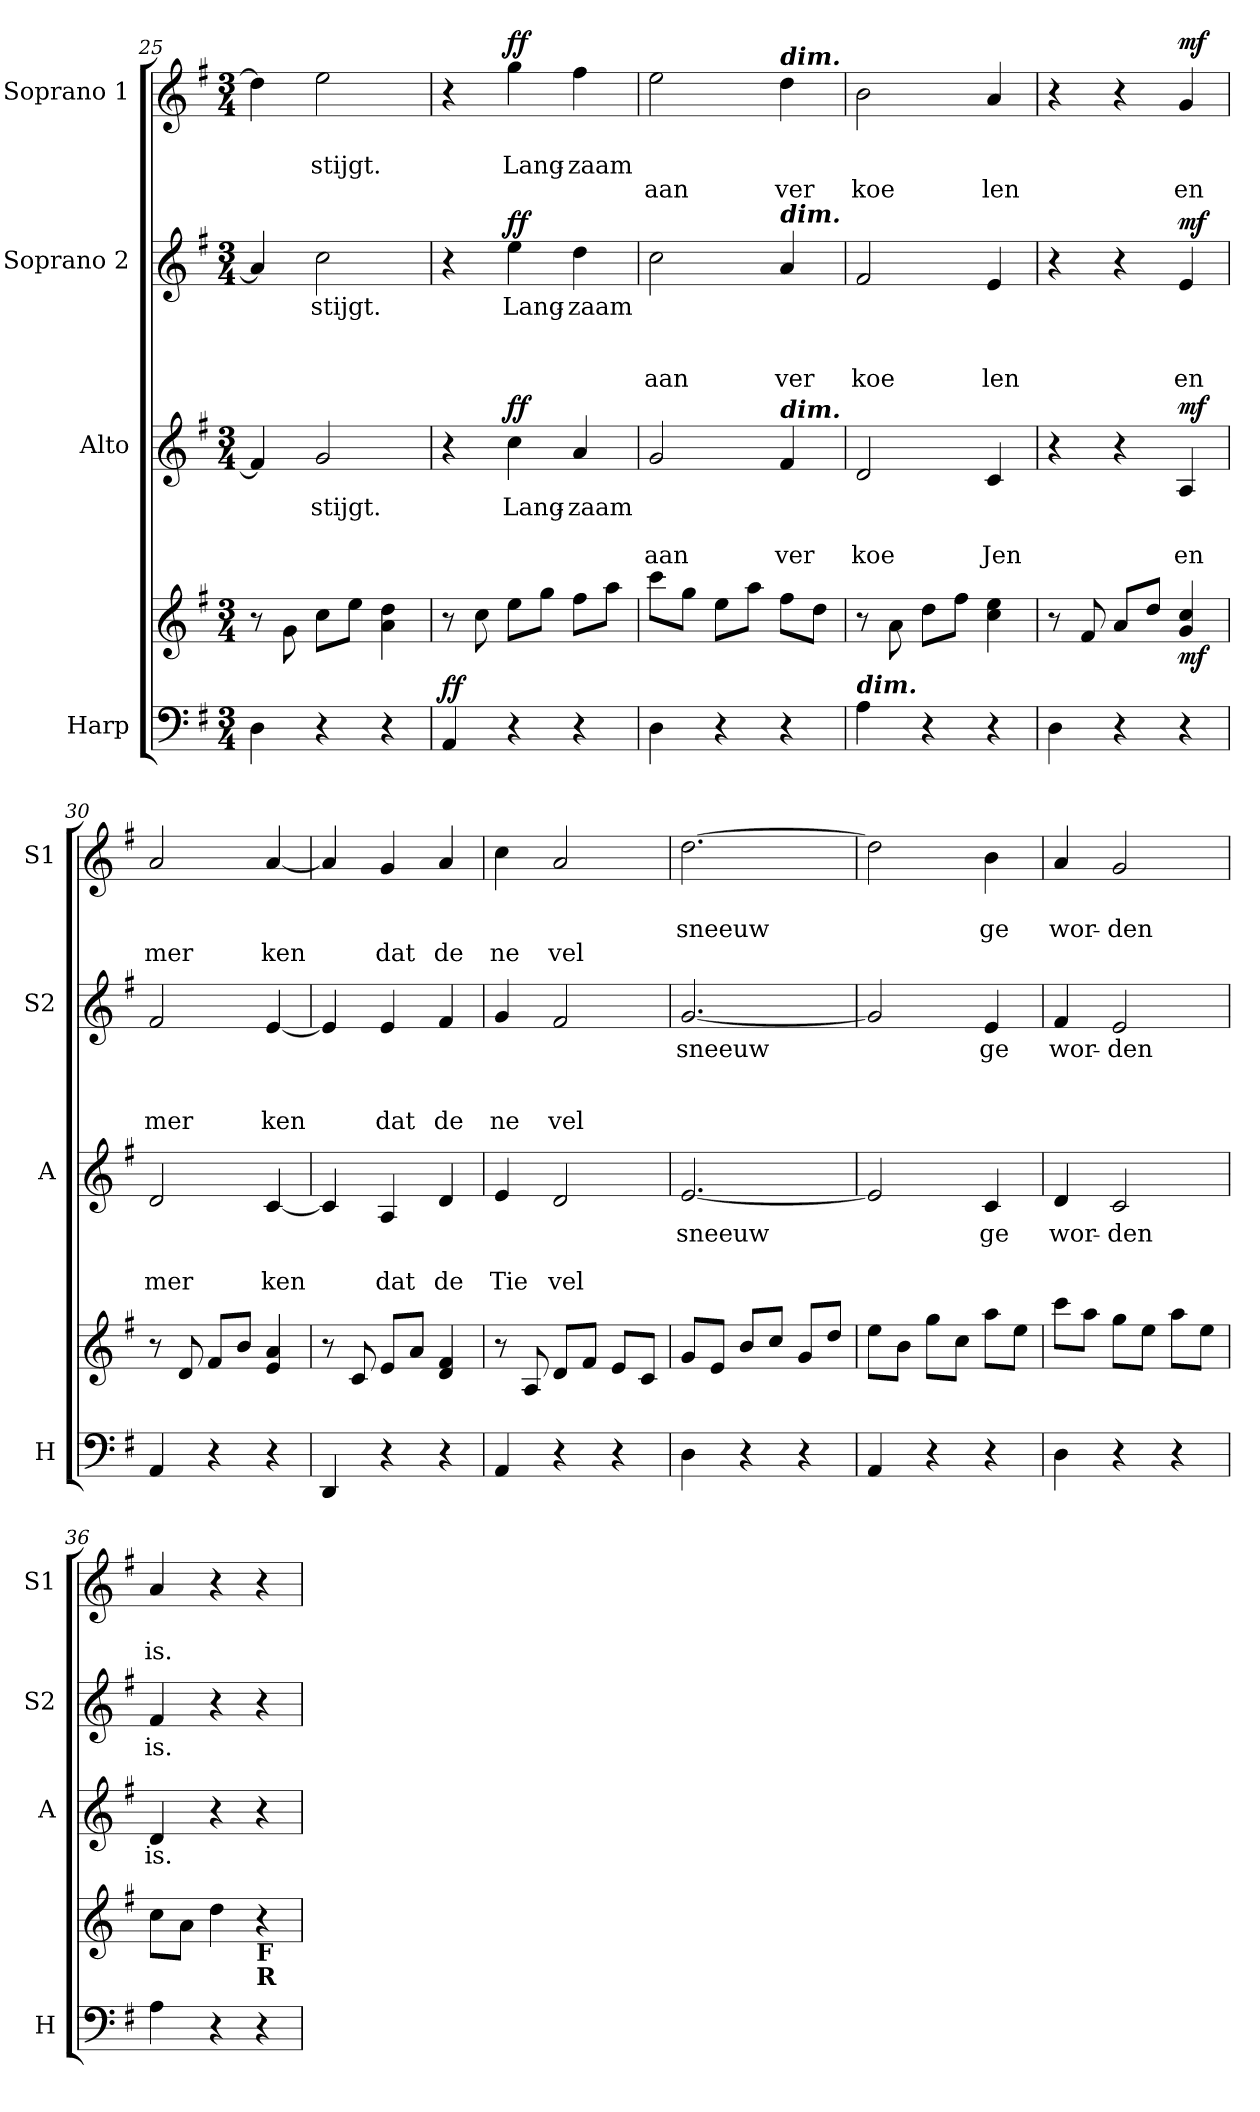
**kern	**kern	**dynam	**kern	**text	**text	**text	**dynam	**kern	**text	**text	**text	**text	**dynam	**kern	**text	**text	**text	**dynam
*part4	*part4	*part4	*part3	*part3	*part3	*part3	*part3	*part2	*part2	*part2	*part2	*part2	*part2	*part1	*part1	*part1	*part1	*part1
*staff5	*staff4	*staff4/5	*staff3	*staff3	*staff3	*staff3	*staff3	*staff2	*staff2	*staff2	*staff2	*staff2	*staff2	*staff1	*staff1	*staff1	*staff1	*staff1
*I"Harp	*	*	*I"Alto	*	*	*	*	*I"Soprano 2	*	*	*	*	*	*I"Soprano 1	*	*	*	*
*I'H	*	*	*I'A	*	*	*	*	*I'S2	*	*	*	*	*	*I'S1	*	*	*	*
*clefF4	*clefG2	*	*clefG2	*	*	*	*	*clefG2	*	*	*	*	*	*clefG2	*	*	*	*
*k[f#]	*k[f#]	*	*k[f#]	*	*	*	*	*k[f#]	*	*	*	*	*	*k[f#]	*	*	*	*
*G:	*G:	*	*G:	*	*	*	*	*G:	*	*	*	*	*	*G:	*	*	*	*
*M3/4	*M3/4	*	*M3/4	*	*	*	*	*M3/4	*	*	*	*	*	*M3/4	*	*	*	*
=25	=25	=25	=25	=25	=25	=25	=25	=25	=25	=25	=25	=25	=25	=25	=25	=25	=25	=25
4D\	8r	.	4f#/]	.	.	.	.	4a/]	.	.	.	.	.	4dd\]	.	.	.	.
.	8g\	.	.	.	.	.	.	.	.	.	.	.	.	.	.	.	.	.
!	!	!	!	!LO:LY:b	!	!	!	!	!LO:LY:b	!	!	!	!	!	!	!LO:LY:b	!	!
4r	8cc\L	.	2g/	stijgt.	.	.	.	2cc\	stijgt.	.	.	.	.	2ee\	.	stijgt.	.	.
.	8ee\J	.	.	.	.	.	.	.	.	.	.	.	.	.	.	.	.	.
4r	4a\ 4dd\	.	.	.	.	.	.	.	.	.	.	.	.	.	.	.	.	.
=26	=26	=26	=26	=26	=26	=26	=26	=26	=26	=26	=26	=26	=26	=26	=26	=26	=26	=26
!	!	!LO:DY:a=2	!	!	!	!	!	!	!	!	!	!	!	!	!	!	!	!
4AA/	8r	ff	4r	.	.	.	.	4r	.	.	.	.	.	4r	.	.	.	.
.	8cc\	.	.	.	.	.	.	.	.	.	.	.	.	.	.	.	.	.
!	!	!	!	!LO:LY:b	!	!	!LO:DY:a	!	!LO:LY:b	!	!	!	!LO:DY:a	!	!	!LO:LY:b	!	!LO:DY:a
4r	8ee\L	.	4cc\	Lang-	.	.	ff	4ee\	Lang-	.	.	.	ff	4gg\	.	Lang-	.	ff
.	8gg\J	.	.	.	.	.	.	.	.	.	.	.	.	.	.	.	.	.
!	!	!	!	!LO:LY:b	!	!	!	!	!LO:LY:b	!	!	!	!	!	!	!LO:LY:b	!	!
4r	8ff#\L	.	4a/	zaam	.	.	.	4dd\	zaam	.	.	.	.	4ff#\	.	zaam	.	.
.	8aa\J	.	.	.	.	.	.	.	.	.	.	.	.	.	.	.	.	.
!!LO:LB:g=z
=27	=27	=27	=27	=27	=27	=27	=27	=27	=27	=27	=27	=27	=27	=27	=27	=27	=27	=27
!	!	!	!	!	!	!LO:LY:b	!	!	!	!	!	!LO:LY:b	!	!	!	!	!LO:LY:b	!
4D\	8ccc\L	.	2g/	.	.	aan	.	2cc\	.	.	.	aan	.	2ee\	.	.	aan	.
.	8gg\J	.	.	.	.	.	.	.	.	.	.	.	.	.	.	.	.	.
4r	8ee\L	.	.	.	.	.	.	.	.	.	.	.	.	.	.	.	.	.
.	8aa\J	.	.	.	.	.	.	.	.	.	.	.	.	.	.	.	.	.
!	!	!	!	!	!	!	!	!	!	!	!	!	!	!LO:TX:a:Bi:t=dim.	!	!	!	!
!	!	!	!	!	!	!	!	!LO:TX:a:Bi:t=dim.	!	!	!	!	!	!	!	!	!	!
!	!	!	!LO:TX:a:Bi:t=dim.	!	!	!	!	!	!	!	!	!	!	!	!	!	!	!
!	!	!	!	!	!	!LO:LY:b	!	!	!	!	!	!LO:LY:b	!	!	!	!	!LO:LY:b	!
4r	8ff#\L	.	4f#/	.	.	ver	.	4a/	.	.	.	ver	.	4dd\	.	.	ver	.
.	8dd\J	.	.	.	.	.	.	.	.	.	.	.	.	.	.	.	.	.
=28	=28	=28	=28	=28	=28	=28	=28	=28	=28	=28	=28	=28	=28	=28	=28	=28	=28	=28
!LO:TX:a:Bi:t=dim.	!	!	!	!	!	!	!	!	!	!	!	!	!	!	!	!	!	!
!	!	!	!	!	!	!LO:LY:b	!	!	!	!	!	!LO:LY:b	!	!	!	!	!LO:LY:b	!
4A\	8r	.	2d/	.	.	koe	.	2f#/	.	.	.	koe	.	2b\	.	.	koe	.
.	8a\	.	.	.	.	.	.	.	.	.	.	.	.	.	.	.	.	.
4r	8dd\L	.	.	.	.	.	.	.	.	.	.	.	.	.	.	.	.	.
.	8ff#\J	.	.	.	.	.	.	.	.	.	.	.	.	.	.	.	.	.
!	!	!	!	!	!	!LO:LY:b	!	!	!	!	!	!LO:LY:b	!	!	!	!	!LO:LY:b	!
4r	4cc\ 4ee\	.	4c/	.	.	Jen	.	4e/	.	.	.	len	.	4a/	.	.	len	.
=29	=29	=29	=29	=29	=29	=29	=29	=29	=29	=29	=29	=29	=29	=29	=29	=29	=29	=29
4D\	8r	.	4r	.	.	.	.	4r	.	.	.	.	.	4r	.	.	.	.
.	8f#/	.	.	.	.	.	.	.	.	.	.	.	.	.	.	.	.	.
4r	8a/L	.	4r	.	.	.	.	4r	.	.	.	.	.	4r	.	.	.	.
.	8dd/J	.	.	.	.	.	.	.	.	.	.	.	.	.	.	.	.	.
!	!	!LO:DY:b	!	!	!	!LO:LY:b	!LO:DY:a	!	!	!	!	!LO:LY:b	!LO:DY:a	!	!	!	!LO:LY:b	!LO:DY:a
4r	4g/ 4cc/	mf	4A/	.	.	en	mf	4e/	.	.	.	en	mf	4g/	.	.	en	mf
=30	=30	=30	=30	=30	=30	=30	=30	=30	=30	=30	=30	=30	=30	=30	=30	=30	=30	=30
!	!	!	!	!	!	!LO:LY:b	!	!	!	!	!	!LO:LY:b	!	!	!	!	!LO:LY:b	!
4AA/	8r	.	2d/	.	.	mer	.	2f#/	.	.	.	mer	.	2a/	.	.	mer	.
.	8d/	.	.	.	.	.	.	.	.	.	.	.	.	.	.	.	.	.
4r	8f#/L	.	.	.	.	.	.	.	.	.	.	.	.	.	.	.	.	.
.	8b/J	.	.	.	.	.	.	.	.	.	.	.	.	.	.	.	.	.
!	!	!	!	!	!	!LO:LY:b	!	!	!	!	!	!LO:LY:b	!	!	!	!	!LO:LY:b	!
4r	4e/ 4a/	.	[4c/	.	.	ken	.	[4e/	.	.	.	ken	.	[4a/	.	.	ken	.
=31	=31	=31	=31	=31	=31	=31	=31	=31	=31	=31	=31	=31	=31	=31	=31	=31	=31	=31
4DD/	8r	.	4c/]	.	.	.	.	4e/]	.	.	.	.	.	4a/]	.	.	.	.
.	8c/	.	.	.	.	.	.	.	.	.	.	.	.	.	.	.	.	.
!	!	!	!	!	!	!LO:LY:b	!	!	!	!	!	!LO:LY:b	!	!	!	!	!LO:LY:b	!
4r	8e/L	.	4A/	.	.	dat	.	4e/	.	.	.	dat	.	4g/	.	.	dat	.
.	8a/J	.	.	.	.	.	.	.	.	.	.	.	.	.	.	.	.	.
!	!	!	!	!	!	!LO:LY:b	!	!	!	!	!	!LO:LY:b	!	!	!	!	!LO:LY:b	!
4r	4d/ 4f#/	.	4d/	.	.	de	.	4f#/	.	.	.	de	.	4a/	.	.	de	.
=32	=32	=32	=32	=32	=32	=32	=32	=32	=32	=32	=32	=32	=32	=32	=32	=32	=32	=32
!	!	!	!	!	!	!LO:LY:b	!	!	!	!	!	!LO:LY:b	!	!	!	!	!LO:LY:b	!
4AA/	8r	.	4e/	.	.	Tie	.	4g/	.	.	.	ne	.	4cc\	.	.	ne	.
.	8A/	.	.	.	.	.	.	.	.	.	.	.	.	.	.	.	.	.
!	!	!	!	!	!	!LO:LY:b	!	!	!	!	!	!LO:LY:b	!	!	!	!	!LO:LY:b	!
4r	8d/L	.	2d/	.	.	vel	.	2f#/	.	.	.	vel	.	2a/	.	.	vel	.
.	8f#/J	.	.	.	.	.	.	.	.	.	.	.	.	.	.	.	.	.
4r	8e/L	.	.	.	.	.	.	.	.	.	.	.	.	.	.	.	.	.
.	8c/J	.	.	.	.	.	.	.	.	.	.	.	.	.	.	.	.	.
!!LO:LB:g=z
=33	=33	=33	=33	=33	=33	=33	=33	=33	=33	=33	=33	=33	=33	=33	=33	=33	=33	=33
!	!	!	!	!LO:LY:b	!	!	!	!	!LO:LY:b	!	!	!	!	!	!	!LO:LY:b	!	!
4D\	8g/L	.	[2.e/	sneeuw	.	.	.	[2.g/	sneeuw	.	.	.	.	[2.dd\	.	sneeuw	.	.
.	8e/J	.	.	.	.	.	.	.	.	.	.	.	.	.	.	.	.	.
4r	8b/L	.	.	.	.	.	.	.	.	.	.	.	.	.	.	.	.	.
.	8cc/J	.	.	.	.	.	.	.	.	.	.	.	.	.	.	.	.	.
4r	8g/L	.	.	.	.	.	.	.	.	.	.	.	.	.	.	.	.	.
.	8dd/J	.	.	.	.	.	.	.	.	.	.	.	.	.	.	.	.	.
=34	=34	=34	=34	=34	=34	=34	=34	=34	=34	=34	=34	=34	=34	=34	=34	=34	=34	=34
4AA/	8ee\L	.	2e/]	.	.	.	.	2g/]	.	.	.	.	.	2dd\]	.	.	.	.
.	8b\J	.	.	.	.	.	.	.	.	.	.	.	.	.	.	.	.	.
4r	8gg\L	.	.	.	.	.	.	.	.	.	.	.	.	.	.	.	.	.
.	8cc\J	.	.	.	.	.	.	.	.	.	.	.	.	.	.	.	.	.
!	!	!	!	!LO:LY:b	!	!	!	!	!LO:LY:b	!	!	!	!	!	!	!LO:LY:b	!	!
4r	8aa\L	.	4c/	ge	.	.	.	4e/	ge	.	.	.	.	4b\	.	ge	.	.
.	8ee\J	.	.	.	.	.	.	.	.	.	.	.	.	.	.	.	.	.
=35	=35	=35	=35	=35	=35	=35	=35	=35	=35	=35	=35	=35	=35	=35	=35	=35	=35	=35
!	!	!	!	!LO:LY:b	!	!	!	!	!LO:LY:b	!	!	!	!	!	!	!LO:LY:b	!	!
4D\	8ccc\L	.	4d/	wor-	.	.	.	4f#/	wor-	.	.	.	.	4a/	.	wor-	.	.
.	8aa\J	.	.	.	.	.	.	.	.	.	.	.	.	.	.	.	.	.
!	!	!	!	!LO:LY:b	!	!	!	!	!LO:LY:b	!	!	!	!	!	!	!LO:LY:b	!	!
4r	8gg\L	.	2c/	den	.	.	.	2e/	den	.	.	.	.	2g/	.	-den	.	.
.	8ee\J	.	.	.	.	.	.	.	.	.	.	.	.	.	.	.	.	.
4r	8aa\L	.	.	.	.	.	.	.	.	.	.	.	.	.	.	.	.	.
.	8ee\J	.	.	.	.	.	.	.	.	.	.	.	.	.	.	.	.	.
=36	=36	=36	=36	=36	=36	=36	=36	=36	=36	=36	=36	=36	=36	=36	=36	=36	=36	=36
!	!	!	!	!LO:LY:b	!	!	!	!	!LO:LY:b	!	!	!	!	!	!	!LO:LY:b	!	!
4A\	8cc\L	.	4d/	is.	.	.	.	4f#/	is.	.	.	.	.	4a/	.	is.	.	.
.	8a\J	.	.	.	.	.	.	.	.	.	.	.	.	.	.	.	.	.
4r	4dd\	.	4r	.	.	.	.	4r	.	.	.	.	.	4r	.	.	.	.
!	!LO:TX:b:B:t=F	!	!	!	!	!	!	!	!	!	!	!	!	!	!	!	!	!
!	!LO:TX:b:B:t=R	!	!	!	!	!	!	!	!	!	!	!	!	!	!	!	!	!
4r	4r	.	4r	.	.	.	.	4r	.	.	.	.	.	4r	.	.	.	.
=	=	=	=	=	=	=	=	=	=	=	=	=	=	=	=	=	=	=
*-	*-	*-	*-	*-	*-	*-	*-	*-	*-	*-	*-	*-	*-	*-	*-	*-	*-	*-
